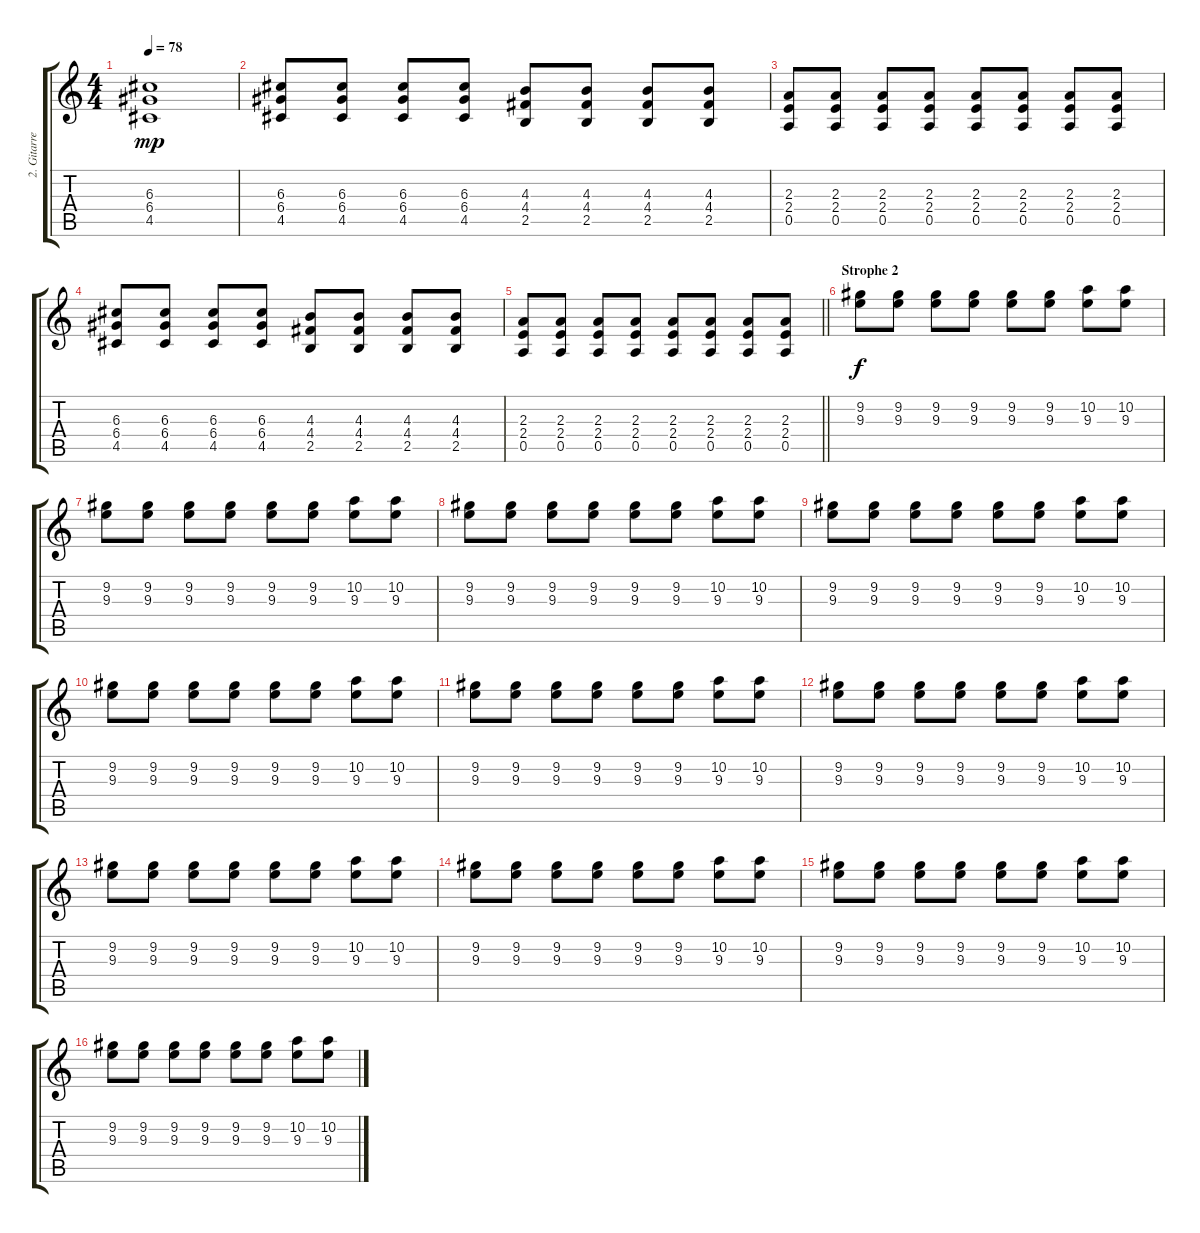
\track ("2. Gitarre" "2. Gitarre") {instrument acousticguitarnylon}
\staff {score tabs}
\tuning (E4 B3 G3 D3 A2 E2) {hide}
\ts (4 4)
\tempo 78
\clef g2
\ks c
(6.3 6.4 4.5).1{dy mp} |
(6.3 6.4 4.5).8 (6.3 6.4 4.5).8 (6.3 6.4 4.5).8 (6.3 6.4 4.5).8 (4.3 4.4 2.5).8 (4.3 4.4 2.5).8 (4.3 4.4 2.5).8 (4.3 4.4 2.5).8 |
(2.3 2.4 0.5).8 (2.3 2.4 0.5).8 (2.3 2.4 0.5).8 (2.3 2.4 0.5).8 (2.3 2.4 0.5).8 (2.3 2.4 0.5).8 (2.3 2.4 0.5).8 (2.3 2.4 0.5).8 |
(6.3 6.4 4.5).8 (6.3 6.4 4.5).8 (6.3 6.4 4.5).8 (6.3 6.4 4.5).8 (4.3 4.4 2.5).8 (4.3 4.4 2.5).8 (4.3 4.4 2.5).8 (4.3 4.4 2.5).8 |
\barLineRight lightlight
(2.3 2.4 0.5).8 (2.3 2.4 0.5).8 (2.3 2.4 0.5).8 (2.3 2.4 0.5).8 (2.3 2.4 0.5).8 (2.3 2.4 0.5).8 (2.3 2.4 0.5).8 (2.3 2.4 0.5).8 |
\section ("" "Strophe 2")
(9.2 9.3).8{dy f} (9.2 9.3).8 (9.2 9.3).8 (9.2 9.3).8 (9.2 9.3).8 (9.2 9.3).8 (10.2 9.3).8 (10.2 9.3).8 |
(9.2 9.3).8 (9.2 9.3).8 (9.2 9.3).8 (9.2 9.3).8 (9.2 9.3).8 (9.2 9.3).8 (10.2 9.3).8 (10.2 9.3).8 |
(9.2 9.3).8 (9.2 9.3).8 (9.2 9.3).8 (9.2 9.3).8 (9.2 9.3).8 (9.2 9.3).8 (10.2 9.3).8 (10.2 9.3).8 |
(9.2 9.3).8 (9.2 9.3).8 (9.2 9.3).8 (9.2 9.3).8 (9.2 9.3).8 (9.2 9.3).8 (10.2 9.3).8 (10.2 9.3).8 |
(9.2 9.3).8 (9.2 9.3).8 (9.2 9.3).8 (9.2 9.3).8 (9.2 9.3).8 (9.2 9.3).8 (10.2 9.3).8 (10.2 9.3).8 |
(9.2 9.3).8 (9.2 9.3).8 (9.2 9.3).8 (9.2 9.3).8 (9.2 9.3).8 (9.2 9.3).8 (10.2 9.3).8 (10.2 9.3).8 |
(9.2 9.3).8 (9.2 9.3).8 (9.2 9.3).8 (9.2 9.3).8 (9.2 9.3).8 (9.2 9.3).8 (10.2 9.3).8 (10.2 9.3).8 |
(9.2 9.3).8 (9.2 9.3).8 (9.2 9.3).8 (9.2 9.3).8 (9.2 9.3).8 (9.2 9.3).8 (10.2 9.3).8 (10.2 9.3).8 |
(9.2 9.3).8 (9.2 9.3).8 (9.2 9.3).8 (9.2 9.3).8 (9.2 9.3).8 (9.2 9.3).8 (10.2 9.3).8 (10.2 9.3).8 |
(9.2 9.3).8 (9.2 9.3).8 (9.2 9.3).8 (9.2 9.3).8 (9.2 9.3).8 (9.2 9.3).8 (10.2 9.3).8 (10.2 9.3).8 |
(9.2 9.3).8 (9.2 9.3).8 (9.2 9.3).8 (9.2 9.3).8 (9.2 9.3).8 (9.2 9.3).8 (10.2 9.3).8 (10.2 9.3).8
